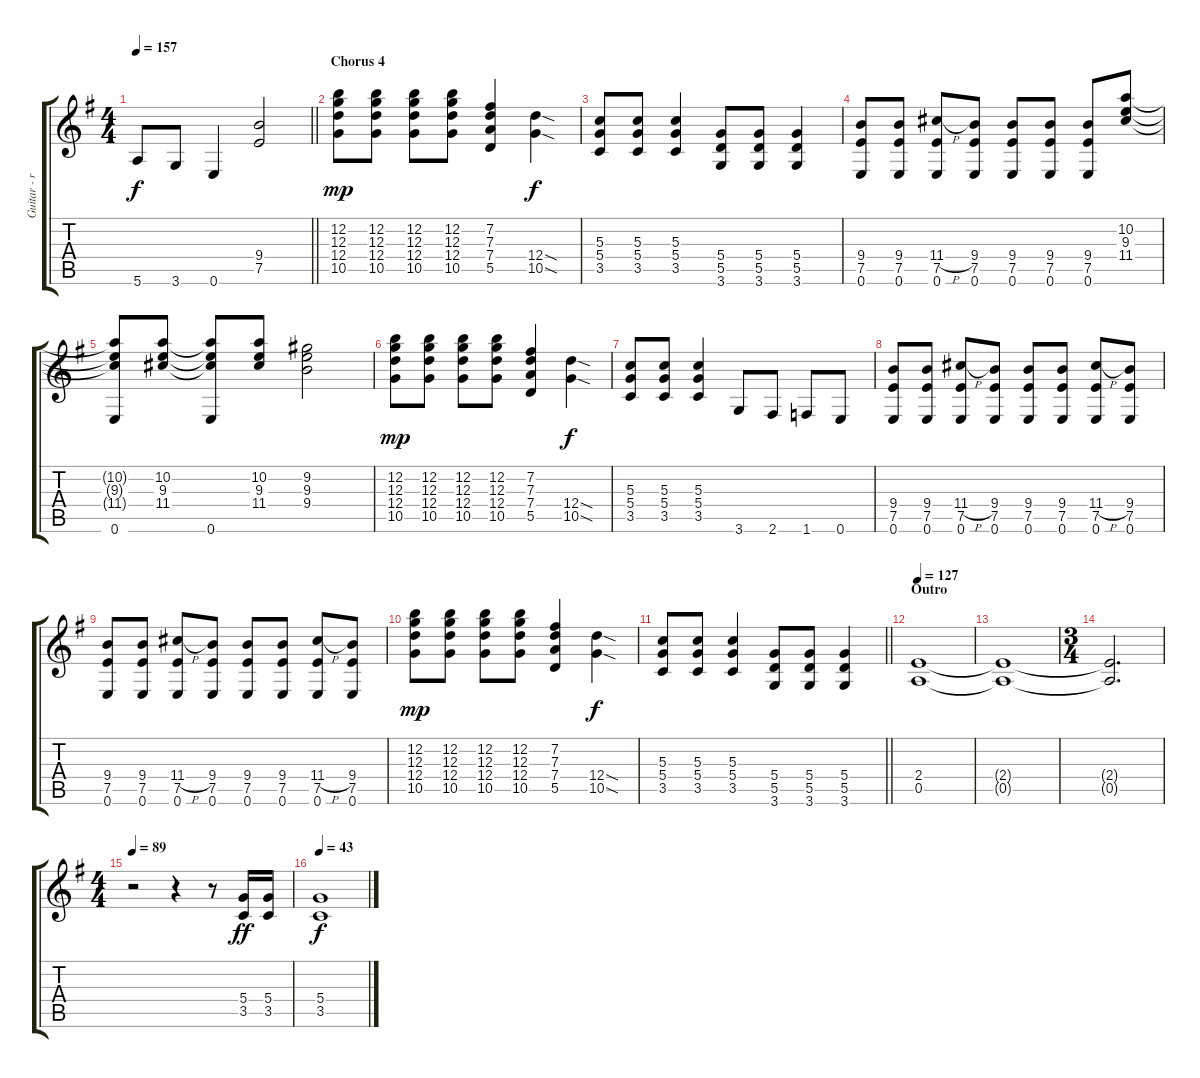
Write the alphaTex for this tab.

\track ("Guitar - right" "Guitar - r") {instrument overdrivenguitar}
\staff {score tabs}
\tuning (E4 B3 G3 D3 A2 E2) {hide}
\ts (4 4)
\tempo 157
\clef g2
\barLineRight lightlight
\ks g
5.6.8{dy f} 3.6.8 0.6.4 (9.4 7.5).2 |
\section ("" "Chorus 4")
(12.2 12.3 12.4 10.5).8{dy mp} (12.2 12.3 12.4 10.5).8 (12.2 12.3 12.4 10.5).8 (12.2 12.3 12.4 10.5).8 (7.2 7.3 7.4 5.5).4 (12.4{sod} 10.5{sod}).4{dy f} |
(5.3 5.4 3.5).8 (5.3 5.4 3.5).8 (5.3 5.4 3.5).4 (5.4 5.5 3.6).8 (5.4 5.5 3.6).8 (5.4 5.5 3.6).4 |
(9.4 7.5 0.6).8 (9.4 7.5 0.6).8 (11.4{h} 7.5 0.6).8 (9.4 7.5 0.6).8 (9.4 7.5 0.6).8 (9.4 7.5 0.6).8 (9.4 7.5 0.6).8 (10.2 9.3 11.4).8 |
(10.2{t} 9.3{t} 11.4{t} 0.6).8 (10.2 9.3 11.4).8 (10.2{t} 9.3{t} 11.4{t} 0.6).8 (10.2 9.3 11.4).8 (9.2 9.3 9.4).2 |
(12.2 12.3 12.4 10.5).8{dy mp} (12.2 12.3 12.4 10.5).8 (12.2 12.3 12.4 10.5).8 (12.2 12.3 12.4 10.5).8 (7.2 7.3 7.4 5.5).4 (12.4{sod} 10.5{sod}).4{dy f} |
(5.3 5.4 3.5).8 (5.3 5.4 3.5).8 (5.3 5.4 3.5).4 3.6.8 2.6.8 1.6.8 0.6.8 |
(9.4 7.5 0.6).8 (9.4 7.5 0.6).8 (11.4{h} 7.5 0.6).8 (9.4 7.5 0.6).8 (9.4 7.5 0.6).8 (9.4 7.5 0.6).8 (11.4{h} 7.5 0.6).8 (9.4 7.5 0.6).8 |
(9.4 7.5 0.6).8 (9.4 7.5 0.6).8 (11.4{h} 7.5 0.6).8 (9.4 7.5 0.6).8 (9.4 7.5 0.6).8 (9.4 7.5 0.6).8 (11.4{h} 7.5 0.6).8 (9.4 7.5 0.6).8 |
(12.2 12.3 12.4 10.5).8{dy mp} (12.2 12.3 12.4 10.5).8 (12.2 12.3 12.4 10.5).8 (12.2 12.3 12.4 10.5).8 (7.2 7.3 7.4 5.5).4 (12.4{sod} 10.5{sod}).4{dy f} |
\barLineRight lightlight
(5.3 5.4 3.5).8 (5.3 5.4 3.5).8 (5.3 5.4 3.5).4 (5.4 5.5 3.6).8 (5.4 5.5 3.6).8 (5.4 5.5 3.6).4 |
\section ("" "Outro")
\tempo 120
\tempo 127
(2.4 0.5).1 |
(2.4{t} 0.5{t}).1 |
\ts (3 4)
(2.4{t} 0.5{t}).2{d} |
\ts (4 4)
\tempo 89
r.2 r.4 r.8 (5.4 3.5).16{dy ff} (5.4 3.5).16 |
\tempo 43
(5.4 3.5).1{dy f}
